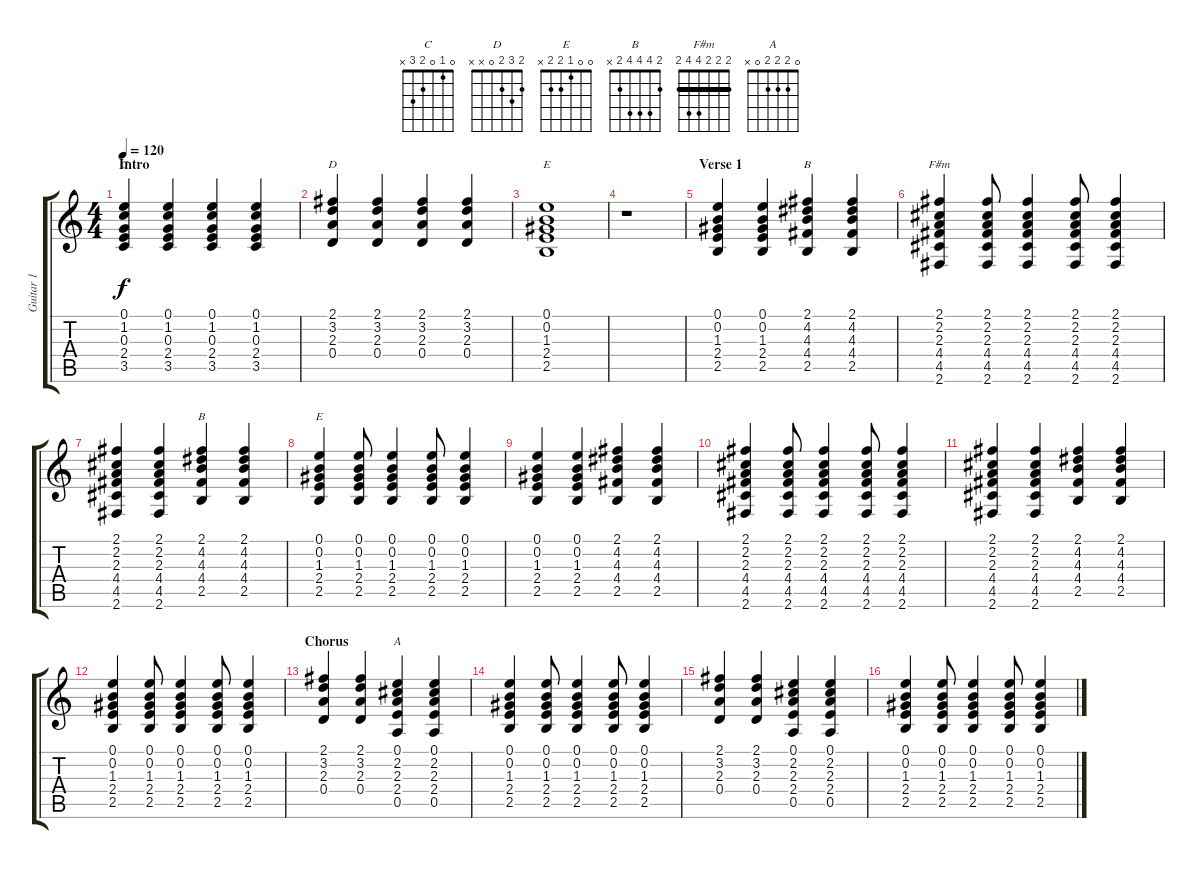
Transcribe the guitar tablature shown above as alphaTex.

\track ("Guitar 1" "Guitar 1") {instrument acousticguitarsteel}
\staff {score tabs}
\tuning (E4 B3 G3 D3 A2 E2) {hide}
\chord ("C" 0 1 0 2 3 x)
\chord ("D" 2 3 2 0 x x)
\chord ("E" 0 0 1 2 2 0)
\chord ("B" 2 4 4 4 2 x) {barre 2}
\chord ("F#m" 2 2 2 4 4 2) {barre 2}
\chord ("B" 2 4 4 4 2 x)
\chord ("E" 0 0 1 2 2 x)
\chord ("A" 0 2 2 2 0 x)
\ts (4 4)
\section ("" "Intro")
\tempo 120
\clef g2
\ks c
(0.1 1.2 0.3 2.4 3.5).4{ch "C" dy f instrument acousticguitarsteel} (0.1 1.2 0.3 2.4 3.5).4 (0.1 1.2 0.3 2.4 3.5).4 (0.1 1.2 0.3 2.4 3.5).4 |
(2.1 3.2 2.3 0.4).4{ch "D"} (2.1 3.2 2.3 0.4).4 (2.1 3.2 2.3 0.4).4 (2.1 3.2 2.3 0.4).4 |
(0.1 0.2 1.3 2.4 2.5).1{ch "E"} |
r.1 |
\section ("" "Verse 1")
(0.1 0.2 1.3 2.4 2.5).4 (0.1 0.2 1.3 2.4 2.5).4 (2.1 4.2 4.3 4.4 2.5).4{ch "B"} (2.1 4.2 4.3 4.4 2.5).4 |
(2.1 2.2 2.3 4.4 4.5 2.6).4{ch "F#m"} (2.1 2.2 2.3 4.4 4.5 2.6).8 (2.1 2.2 2.3 4.4 4.5 2.6).4 (2.1 2.2 2.3 4.4 4.5 2.6).8 (2.1 2.2 2.3 4.4 4.5 2.6).4 |
(2.1 2.2 2.3 4.4 4.5 2.6).4 (2.1 2.2 2.3 4.4 4.5 2.6).4 (2.1 4.2 4.3 4.4 2.5).4{ch "B"} (2.1 4.2 4.3 4.4 2.5).4 |
(0.1 0.2 1.3 2.4 2.5).4{ch "E"} (0.1 0.2 1.3 2.4 2.5).8 (0.1 0.2 1.3 2.4 2.5).4 (0.1 0.2 1.3 2.4 2.5).8 (0.1 0.2 1.3 2.4 2.5).4 |
(0.1 0.2 1.3 2.4 2.5).4 (0.1 0.2 1.3 2.4 2.5).4 (2.1 4.2 4.3 4.4 2.5).4 (2.1 4.2 4.3 4.4 2.5).4 |
(2.1 2.2 2.3 4.4 4.5 2.6).4 (2.1 2.2 2.3 4.4 4.5 2.6).8 (2.1 2.2 2.3 4.4 4.5 2.6).4 (2.1 2.2 2.3 4.4 4.5 2.6).8 (2.1 2.2 2.3 4.4 4.5 2.6).4 |
(2.1 2.2 2.3 4.4 4.5 2.6).4 (2.1 2.2 2.3 4.4 4.5 2.6).4 (2.1 4.2 4.3 4.4 2.5).4 (2.1 4.2 4.3 4.4 2.5).4 |
(0.1 0.2 1.3 2.4 2.5).4 (0.1 0.2 1.3 2.4 2.5).8 (0.1 0.2 1.3 2.4 2.5).4 (0.1 0.2 1.3 2.4 2.5).8 (0.1 0.2 1.3 2.4 2.5).4 |
\section ("" "Chorus")
(2.1 3.2 2.3 0.4).4 (2.1 3.2 2.3 0.4).4 (0.1 2.2 2.3 2.4 0.5).4{ch "A"} (0.1 2.2 2.3 2.4 0.5).4 |
(0.1 0.2 1.3 2.4 2.5).4 (0.1 0.2 1.3 2.4 2.5).8 (0.1 0.2 1.3 2.4 2.5).4 (0.1 0.2 1.3 2.4 2.5).8 (0.1 0.2 1.3 2.4 2.5).4 |
(2.1 3.2 2.3 0.4).4 (2.1 3.2 2.3 0.4).4 (0.1 2.2 2.3 2.4 0.5).4 (0.1 2.2 2.3 2.4 0.5).4 |
(0.1 0.2 1.3 2.4 2.5).4 (0.1 0.2 1.3 2.4 2.5).8 (0.1 0.2 1.3 2.4 2.5).4 (0.1 0.2 1.3 2.4 2.5).8 (0.1 0.2 1.3 2.4 2.5).4
